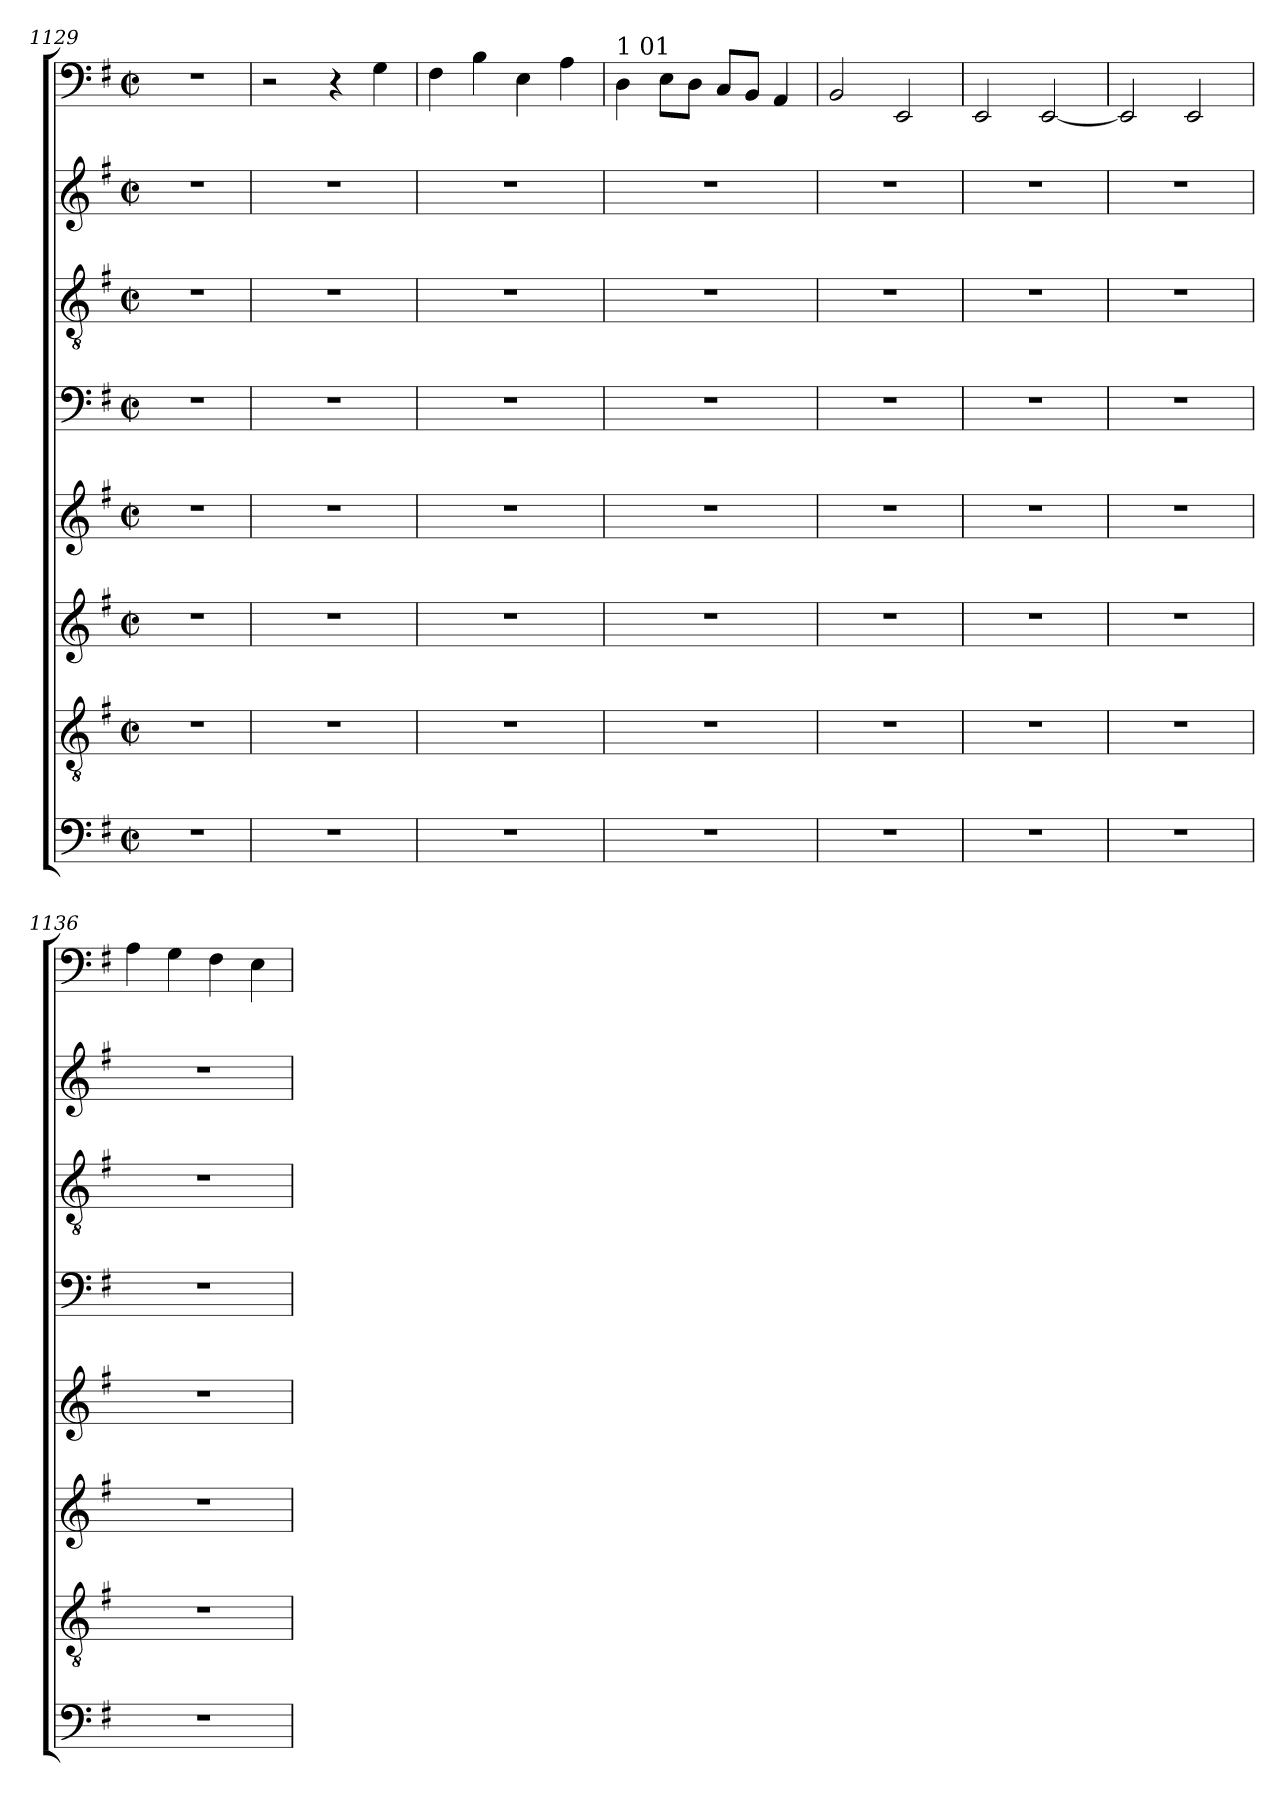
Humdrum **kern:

**kern	**kern	**kern	**kern	**kern	**kern	**kern	**kern
*part8	*part7	*part6	*part5	*part4	*part3	*part2	*part1
*staff8	*staff7	*staff6	*staff5	*staff4	*staff3	*staff2	*staff1
*clefF4	*clefGv2	*clefG2	*clefG2	*clefF4	*clefGv2	*clefG2	*clefF4
*k[f#]	*k[f#]	*k[f#]	*k[f#]	*k[f#]	*k[f#]	*k[f#]	*k[f#]
*G:	*G:	*G:	*G:	*G:	*G:	*G:	*G:
*M2/2	*M2/2	*M2/2	*M2/2	*M2/2	*M2/2	*M2/2	*M2/2
*met(c|)	*met(c|)	*met(c|)	*met(c|)	*met(c|)	*met(c|)	*met(c|)	*met(c|)
=1129	=1129	=1129	=1129	=1129	=1129	=1129	=1129
1r	1r	1r	1r	1r	1r	1r	1r
=1130	=1130	=1130	=1130	=1130	=1130	=1130	=1130
1r	1r	1r	1r	1r	1r	1r	2r
.	.	.	.	.	.	.	4r
.	.	.	.	.	.	.	4G\
=1131	=1131	=1131	=1131	=1131	=1131	=1131	=1131
1r	1r	1r	1r	1r	1r	1r	4F#\
.	.	.	.	.	.	.	4B\
.	.	.	.	.	.	.	4E\
.	.	.	.	.	.	.	4A\
!!LO:LB:g=z
=1132	=1132	=1132	=1132	=1132	=1132	=1132	=1132
!	!	!	!	!	!	!	!LO:TX:a:t=1 01
1r	1r	1r	1r	1r	1r	1r	4D\
.	.	.	.	.	.	.	8E\L
.	.	.	.	.	.	.	8D\J
.	.	.	.	.	.	.	8C/L
.	.	.	.	.	.	.	8BB/J
.	.	.	.	.	.	.	4AA/
=1133	=1133	=1133	=1133	=1133	=1133	=1133	=1133
1r	1r	1r	1r	1r	1r	1r	2BB/
.	.	.	.	.	.	.	2EE/
=1134	=1134	=1134	=1134	=1134	=1134	=1134	=1134
1r	1r	1r	1r	1r	1r	1r	2EE/
.	.	.	.	.	.	.	[<2EE/
=1135	=1135	=1135	=1135	=1135	=1135	=1135	=1135
1r	1r	1r	1r	1r	1r	1r	2EE/]
.	.	.	.	.	.	.	2EE/
=1136	=1136	=1136	=1136	=1136	=1136	=1136	=1136
1r	1r	1r	1r	1r	1r	1r	4A\
.	.	.	.	.	.	.	4G\
.	.	.	.	.	.	.	4F#\
.	.	.	.	.	.	.	4E\
=	=	=	=	=	=	=	=
*-	*-	*-	*-	*-	*-	*-	*-
